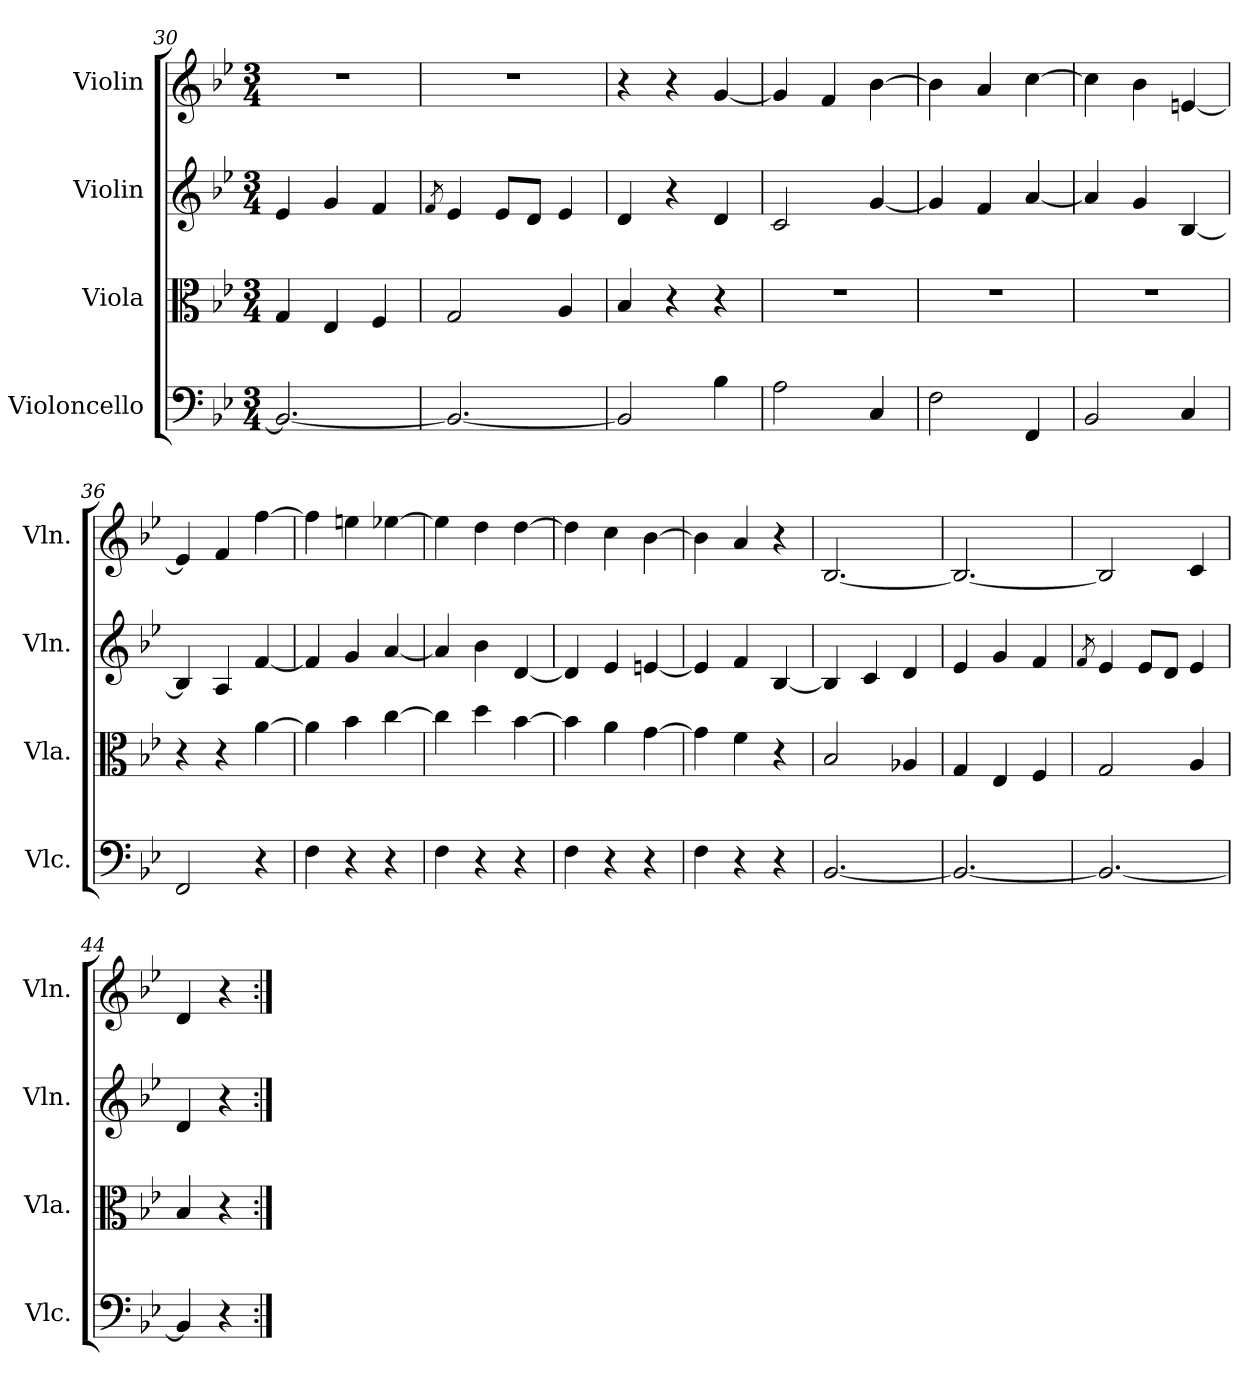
**kern	**kern	**kern	**kern
*part4	*part3	*part2	*part1
*staff4	*staff3	*staff2	*staff1
*I"Violoncello	*I"Viola	*I"Violin	*I"Violin
*I'Vlc.	*I'Vla.	*I'Vln.	*I'Vln.
*clefF4	*clefC3	*clefG2	*clefG2
*k[b-e-]	*k[b-e-]	*k[b-e-]	*k[b-e-]
*B-:	*B-:	*B-:	*B-:
*M3/4	*M3/4	*M3/4	*M3/4
=30	=30	=30	=30
2.BB-/_	4G/	4e-/	2.r
.	4E-/	4g/	.
.	4F/	4f/	.
=31	=31	=31	=31
.	.	8qf/	.
2.BB-/_	2G/	4e-/	2.r
.	.	8e-/L	.
.	.	8d/J	.
.	4A/	4e-/	.
=32	=32	=32	=32
2BB-/]	4B-/	4d/	4r
.	4r	4r	4r
4B-\	4r	4d/	[4g/
=33	=33	=33	=33
2A\	2.r	2c/	4g/]
.	.	.	4f/
4C/	.	[4g/	[4b-\
=34	=34	=34	=34
2F\	2.r	4g/]	4b-\]
.	.	4f/	4a/
4FF/	.	[4a/	[4cc\
=35	=35	=35	=35
2BB-/	2.r	4a/]	4cc\]
.	.	4g/	4b-\
4C/	.	[4B-/	[4en/
=36	=36	=36	=36
2FF/	4r	4B-/]	4e/]
.	4r	4A/	4f/
4r	[4a\	[4f/	[4ff\
=37	=37	=37	=37
4F\	4a\]	4f/]	4ff\]
4r	4b-\	4g/	4een\
4r	[4cc\	[4a/	[4ee-X\
=38	=38	=38	=38
4F\	4cc\]	4a/]	4ee-\]
4r	4dd\	4b-\	4dd\
4r	[4b-\	[4d/	[4dd\
=39	=39	=39	=39
4F\	4b-\]	4d/]	4dd\]
4r	4a\	4e-/	4cc\
4r	[4g\	[4en/	[4b-\
=40	=40	=40	=40
4F\	4g\]	4e/]	4b-\]
4r	4f\	4f/	4a/
4r	4r	[4B-/	4r
=41	=41	=41	=41
[2.BB-/	2B-/	4B-/]	[2.B-/
.	.	4c/	.
.	4A-X/	4d/	.
=42	=42	=42	=42
2.BB-/_	4G/	4e-/	2.B-/_
.	4E-/	4g/	.
.	4F/	4f/	.
=43	=43	=43	=43
.	.	8qf/	.
2.BB-/_	2G/	4e-/	2B-/]
.	.	8e-/L	.
.	.	8d/J	.
.	4A/	4e-/	4c/
=44	=44	=44	=44
4BB-/]	4B-/	4d/	4d/
4r	4r	4r	4r
=:|!	=:|!	=:|!	=:|!
*-	*-	*-	*-
